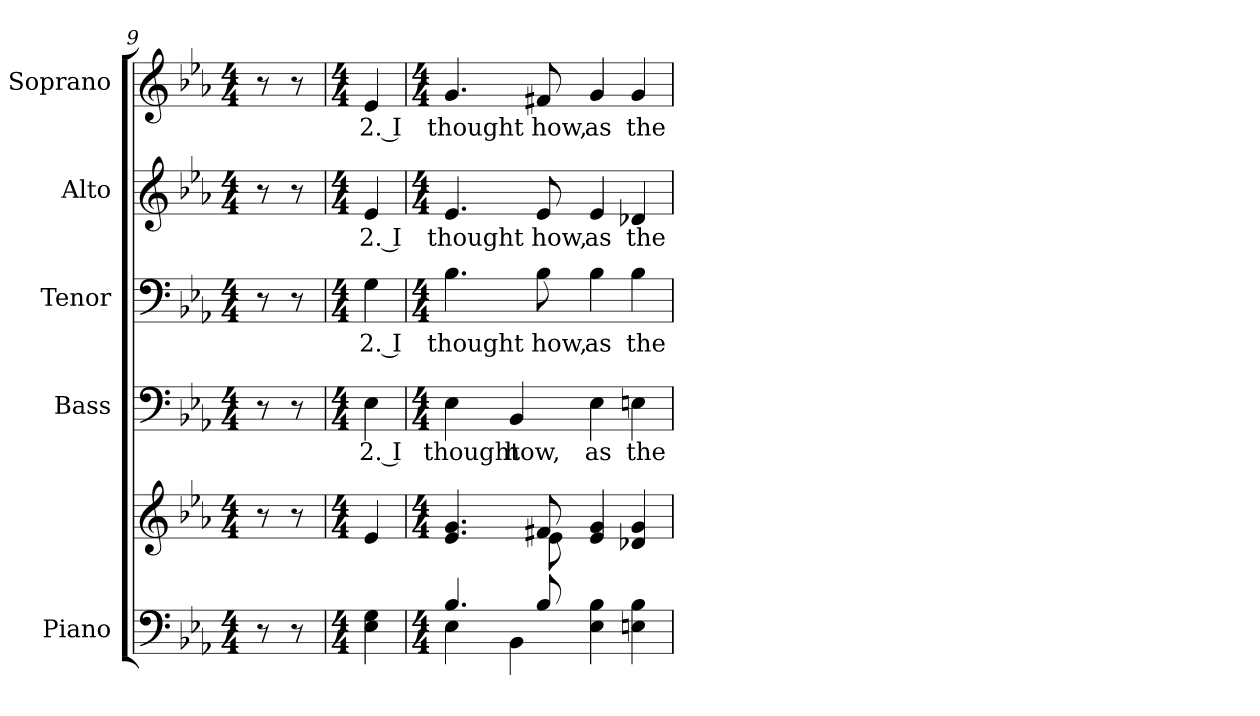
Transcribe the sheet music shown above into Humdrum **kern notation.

**kern	**kern	**kern	**text	**kern	**text	**kern	**text	**kern	**text
*part5	*part5	*part4	*part4	*part3	*part3	*part2	*part2	*part1	*part1
*staff6	*staff5	*staff4	*staff4	*staff3	*staff3	*staff2	*staff2	*staff1	*staff1
*I"Piano	*	*I"Bass	*	*I"Tenor	*	*I"Alto	*	*I"Soprano	*
*I'Pno.	*	*I'B.	*	*I'T.	*	*I'A.	*	*I'S.	*
!!LO:PB:g=z
*clefF4	*clefG2	*clefF4	*	*clefF4	*	*clefG2	*	*clefG2	*
*k[b-e-a-]	*k[b-e-a-]	*k[b-e-a-]	*	*k[b-e-a-]	*	*k[b-e-a-]	*	*k[b-e-a-]	*
*E-:	*E-:	*E-:	*	*E-:	*	*E-:	*	*E-:	*
*M4/4	*M4/4	*M4/4	*	*M4/4	*	*M4/4	*	*M4/4	*
=9	=9	=9	=9	=9	=9	=9	=9	=9	=9
8r	8r	8r	.	8r	.	8r	.	8r	.
8r	8r	8r	.	8r	.	8r	.	8r	.
=10	=10	=10	=10	=10	=10	=10	=10	=10	=10
*M4/4	*M4/4	*M4/4	*	*M4/4	*	*M4/4	*	*M4/4	*
!	!	!	!LO:LY:b:color=#000000	!	!	!	!	!	!
!	!	!	!	!	!LO:LY:b:color=#000000	!	!	!	!
!	!	!	!	!	!	!	!LO:LY:b:color=#000000	!	!
!	!	!	!	!	!	!	!	!	!LO:LY:b:color=#000000
4E-i\ 4Gi	4e-i/	4E-i\	2. I	4Gi\	2. I	4e-i/	2. I	4e-i/	2. I
=11	=11	=11	=11	=11	=11	=11	=11	=11	=11
*M4/4	*M4/4	*M4/4	*	*M4/4	*	*M4/4	*	*M4/4	*
*^	*^	*	*	*	*	*	*	*	*
!	!	!	!	!	!LO:LY:b:color=#000000	!	!	!	!	!	!
!	!	!	!	!	!	!	!LO:LY:b:color=#000000	!	!	!	!
!	!	!	!	!	!	!	!	!	!LO:LY:b:color=#000000	!	!
!	!	!	!	!	!	!	!	!	!	!	!LO:LY:b:color=#000000
4.B-i/	4E-i\	4.e-i/ 4.gi	4ryy	4E-i\	thought	4.B-i\	thought	4.e-i/	thought	4.gi/	thought
!	!	!	!	!	!LO:LY:b:color=#000000	!	!	!	!	!	!
.	4BB-i\	.	8ryy	4BB-i/	how,	.	.	.	.	.	.
!	!	!	!	!	!	!	!LO:LY:b:color=#000000	!	!	!	!
!	!	!	!	!	!	!	!	!	!LO:LY:b:color=#000000	!	!
!	!	!	!	!	!	!	!	!	!	!	!LO:LY:b:color=#000000
8B-i/	.	8f#Xi/	8e-i\	.	.	8B-i\	how,	8e-i/	how,	8f#Xi/	how,
!	!	!	!	!	!LO:LY:b:color=#000000	!	!	!	!	!	!
!	!	!	!	!	!	!	!LO:LY:b:color=#000000	!	!	!	!
!	!	!	!	!	!	!	!	!	!LO:LY:b:color=#000000	!	!
!	!	!	!	!	!	!	!	!	!	!	!LO:LY:b:color=#000000
4E-i\ 4B-i	2ryy	4e-i/ 4gi	2ryy	4E-i\	as	4B-i\	as	4e-i/	as	4gi/	as
!	!	!	!	!	!LO:LY:b:color=#000000	!	!	!	!	!	!
!	!	!	!	!	!	!	!LO:LY:b:color=#000000	!	!	!	!
!	!	!	!	!	!	!	!	!	!LO:LY:b:color=#000000	!	!
!	!	!	!	!	!	!	!	!	!	!	!LO:LY:b:color=#000000
4Eni\ 4B-i	.	4d-Xi/ 4gi	.	4Eni\	the	4B-i\	the	4d-Xi/	the	4gi/	the
*v	*v	*	*	*	*	*	*	*	*	*	*
*	*v	*v	*	*	*	*	*	*	*	*
=	=	=	=	=	=	=	=	=	=
*-	*-	*-	*-	*-	*-	*-	*-	*-	*-
